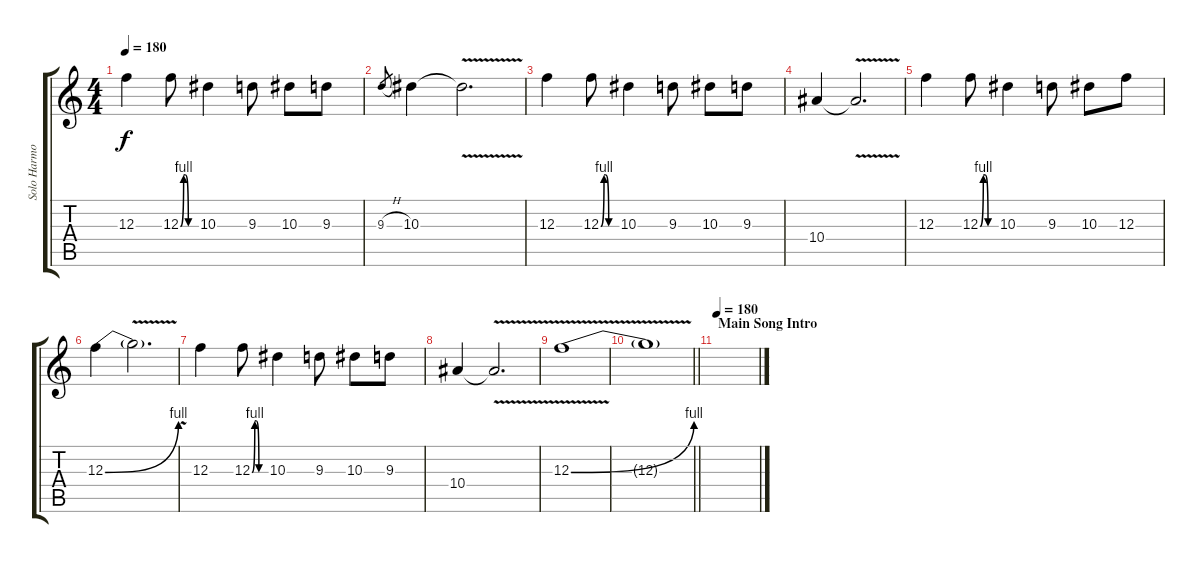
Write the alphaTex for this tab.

\track ("Solo Harmony 2" "Solo Harmo") {instrument distortionguitar}
\staff {score tabs}
\tuning (D4 A3 F3 C3 G2 C2) {hide}
\ts (4 4)
\tempo 180
\clef g2
\ks c
12.3.4{dy f} 12.3{be (custom 0 0 12 4 19 4 30 0 60 0)}.8 10.3.4 9.3.8 10.3.8 9.3.8 |
9.3{h}.8{gr} 10.3.4 10.3{v t}.2{d} |
12.3.4 12.3{be (custom 0 0 12 4 19 4 30 0 60 0)}.8 10.3.4 9.3.8 10.3.8 9.3.8 |
10.4.4 10.4{v t}.2{d} |
12.3.4 12.3{be (custom 0 0 12 4 19 4 30 0 60 0)}.8 10.3.4 9.3.8 10.3.8 12.3.8 |
12.3{be (bend 0 0 60 4)}.4 12.3{v t}.2{d} |
12.3.4 12.3{be (custom 0 0 12 4 19 4 30 0 60 0)}.8 10.3.4 9.3.8 10.3.8 9.3.8 |
10.4.4 10.4{v t}.2{d} |
12.3{be (bend 0 0 60 4) v}.1 |
\barLineRight lightlight
12.3{t}.1 |
\section ("" "Main Song Intro")
\tempo 180
